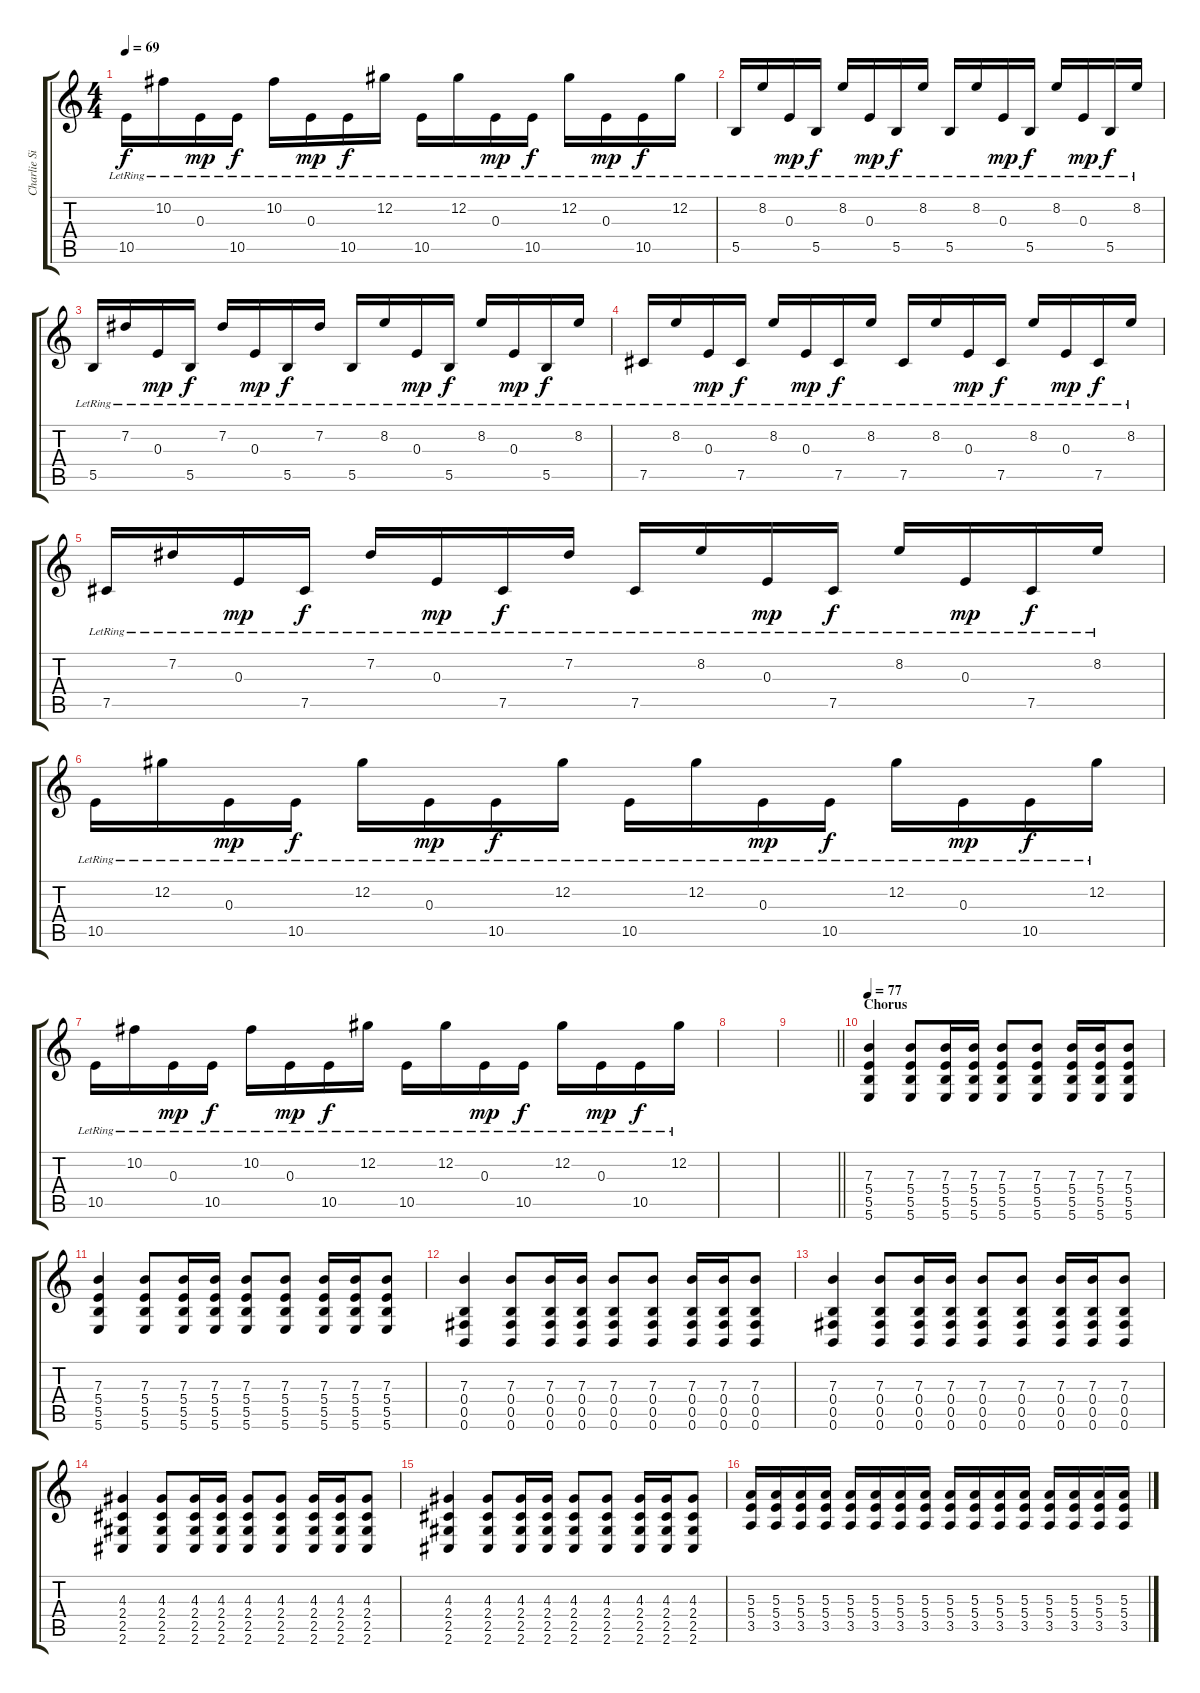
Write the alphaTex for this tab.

\track ("Charlie Simpson" "Charlie Si") {instrument electricguitarjazz}
\staff {score tabs}
\tuning (Db4 Ab3 E3 B2 Gb2 B1) {hide}
\ts (4 4)
\tempo 69
\clef g2
\ks c
10.5{lr}.16{dy f} 10.2{lr}.16 0.3{lr}.16{dy mp} 10.5{lr}.16{dy f} 10.2{lr}.16 0.3{lr}.16{dy mp} 10.5{lr}.16{dy f} 12.2{lr}.16 10.5{lr}.16 12.2{lr}.16 0.3{lr}.16{dy mp} 10.5{lr}.16{dy f} 12.2{lr}.16 0.3{lr}.16{dy mp} 10.5{lr}.16{dy f} 12.2{lr}.16 |
5.5{lr}.16 8.2{lr}.16 0.3{lr}.16{dy mp} 5.5{lr}.16{dy f} 8.2{lr}.16 0.3{lr}.16{dy mp} 5.5{lr}.16{dy f} 8.2{lr}.16 5.5{lr}.16 8.2{lr}.16 0.3{lr}.16{dy mp} 5.5{lr}.16{dy f} 8.2{lr}.16 0.3{lr}.16{dy mp} 5.5{lr}.16{dy f} 8.2{lr}.16 |
5.5{lr}.16 7.2{lr}.16 0.3{lr}.16{dy mp} 5.5{lr}.16{dy f} 7.2{lr}.16 0.3{lr}.16{dy mp} 5.5{lr}.16{dy f} 7.2{lr}.16 5.5{lr}.16 8.2{lr}.16 0.3{lr}.16{dy mp} 5.5{lr}.16{dy f} 8.2{lr}.16 0.3{lr}.16{dy mp} 5.5{lr}.16{dy f} 8.2{lr}.16 |
7.5{lr}.16 8.2{lr}.16 0.3{lr}.16{dy mp} 7.5{lr}.16{dy f} 8.2{lr}.16 0.3{lr}.16{dy mp} 7.5{lr}.16{dy f} 8.2{lr}.16 7.5{lr}.16 8.2{lr}.16 0.3{lr}.16{dy mp} 7.5{lr}.16{dy f} 8.2{lr}.16 0.3{lr}.16{dy mp} 7.5{lr}.16{dy f} 8.2{lr}.16 |
7.5{lr}.16 7.2{lr}.16 0.3{lr}.16{dy mp} 7.5{lr}.16{dy f} 7.2{lr}.16 0.3{lr}.16{dy mp} 7.5{lr}.16{dy f} 7.2{lr}.16 7.5{lr}.16 8.2{lr}.16 0.3{lr}.16{dy mp} 7.5{lr}.16{dy f} 8.2{lr}.16 0.3{lr}.16{dy mp} 7.5{lr}.16{dy f} 8.2{lr}.16 |
10.5{lr}.16 12.2{lr}.16 0.3{lr}.16{dy mp} 10.5{lr}.16{dy f} 12.2{lr}.16 0.3{lr}.16{dy mp} 10.5{lr}.16{dy f} 12.2{lr}.16 10.5{lr}.16 12.2{lr}.16 0.3{lr}.16{dy mp} 10.5{lr}.16{dy f} 12.2{lr}.16 0.3{lr}.16{dy mp} 10.5{lr}.16{dy f} 12.2{lr}.16 |
10.5{lr}.16 10.2{lr}.16 0.3{lr}.16{dy mp} 10.5{lr}.16{dy f} 10.2{lr}.16 0.3{lr}.16{dy mp} 10.5{lr}.16{dy f} 12.2{lr}.16 10.5{lr}.16 12.2{lr}.16 0.3{lr}.16{dy mp} 10.5{lr}.16{dy f} 12.2{lr}.16 0.3{lr}.16{dy mp} 10.5{lr}.16{dy f} 12.2{lr}.16 |
|
\barLineRight lightlight
|
\section ("" "Chorus")
\tempo 77
(7.3 5.4 5.5 5.6).4{volume 15 instrument distortionguitar} (7.3 5.4 5.5 5.6).8 (7.3 5.4 5.5 5.6).16 (7.3 5.4 5.5 5.6).16 (7.3 5.4 5.5 5.6).8 (7.3 5.4 5.5 5.6).8 (7.3 5.4 5.5 5.6).16 (7.3 5.4 5.5 5.6).16 (7.3 5.4 5.5 5.6).8 |
(7.3 5.4 5.5 5.6).4 (7.3 5.4 5.5 5.6).8 (7.3 5.4 5.5 5.6).16 (7.3 5.4 5.5 5.6).16 (7.3 5.4 5.5 5.6).8 (7.3 5.4 5.5 5.6).8 (7.3 5.4 5.5 5.6).16 (7.3 5.4 5.5 5.6).16 (7.3 5.4 5.5 5.6).8 |
(7.3 0.4 0.5 0.6).4 (7.3 0.4 0.5 0.6).8 (7.3 0.4 0.5 0.6).16 (7.3 0.4 0.5 0.6).16 (7.3 0.4 0.5 0.6).8 (7.3 0.4 0.5 0.6).8 (7.3 0.4 0.5 0.6).16 (7.3 0.4 0.5 0.6).16 (7.3 0.4 0.5 0.6).8 |
(7.3 0.4 0.5 0.6).4 (7.3 0.4 0.5 0.6).8 (7.3 0.4 0.5 0.6).16 (7.3 0.4 0.5 0.6).16 (7.3 0.4 0.5 0.6).8 (7.3 0.4 0.5 0.6).8 (7.3 0.4 0.5 0.6).16 (7.3 0.4 0.5 0.6).16 (7.3 0.4 0.5 0.6).8 |
(4.3 2.4 2.5 2.6).4 (4.3 2.4 2.5 2.6).8 (4.3 2.4 2.5 2.6).16 (4.3 2.4 2.5 2.6).16 (4.3 2.4 2.5 2.6).8 (4.3 2.4 2.5 2.6).8 (4.3 2.4 2.5 2.6).16 (4.3 2.4 2.5 2.6).16 (4.3 2.4 2.5 2.6).8 |
(4.3 2.4 2.5 2.6).4 (4.3 2.4 2.5 2.6).8 (4.3 2.4 2.5 2.6).16 (4.3 2.4 2.5 2.6).16 (4.3 2.4 2.5 2.6).8 (4.3 2.4 2.5 2.6).8 (4.3 2.4 2.5 2.6).16 (4.3 2.4 2.5 2.6).16 (4.3 2.4 2.5 2.6).8 |
(5.3 5.4 3.5).16 (5.3 5.4 3.5).16 (5.3 5.4 3.5).16 (5.3 5.4 3.5).16 (5.3 5.4 3.5).16 (5.3 5.4 3.5).16 (5.3 5.4 3.5).16 (5.3 5.4 3.5).16 (5.3 5.4 3.5).16 (5.3 5.4 3.5).16 (5.3 5.4 3.5).16 (5.3 5.4 3.5).16 (5.3 5.4 3.5).16 (5.3 5.4 3.5).16 (5.3 5.4 3.5).16 (5.3 5.4 3.5).16
